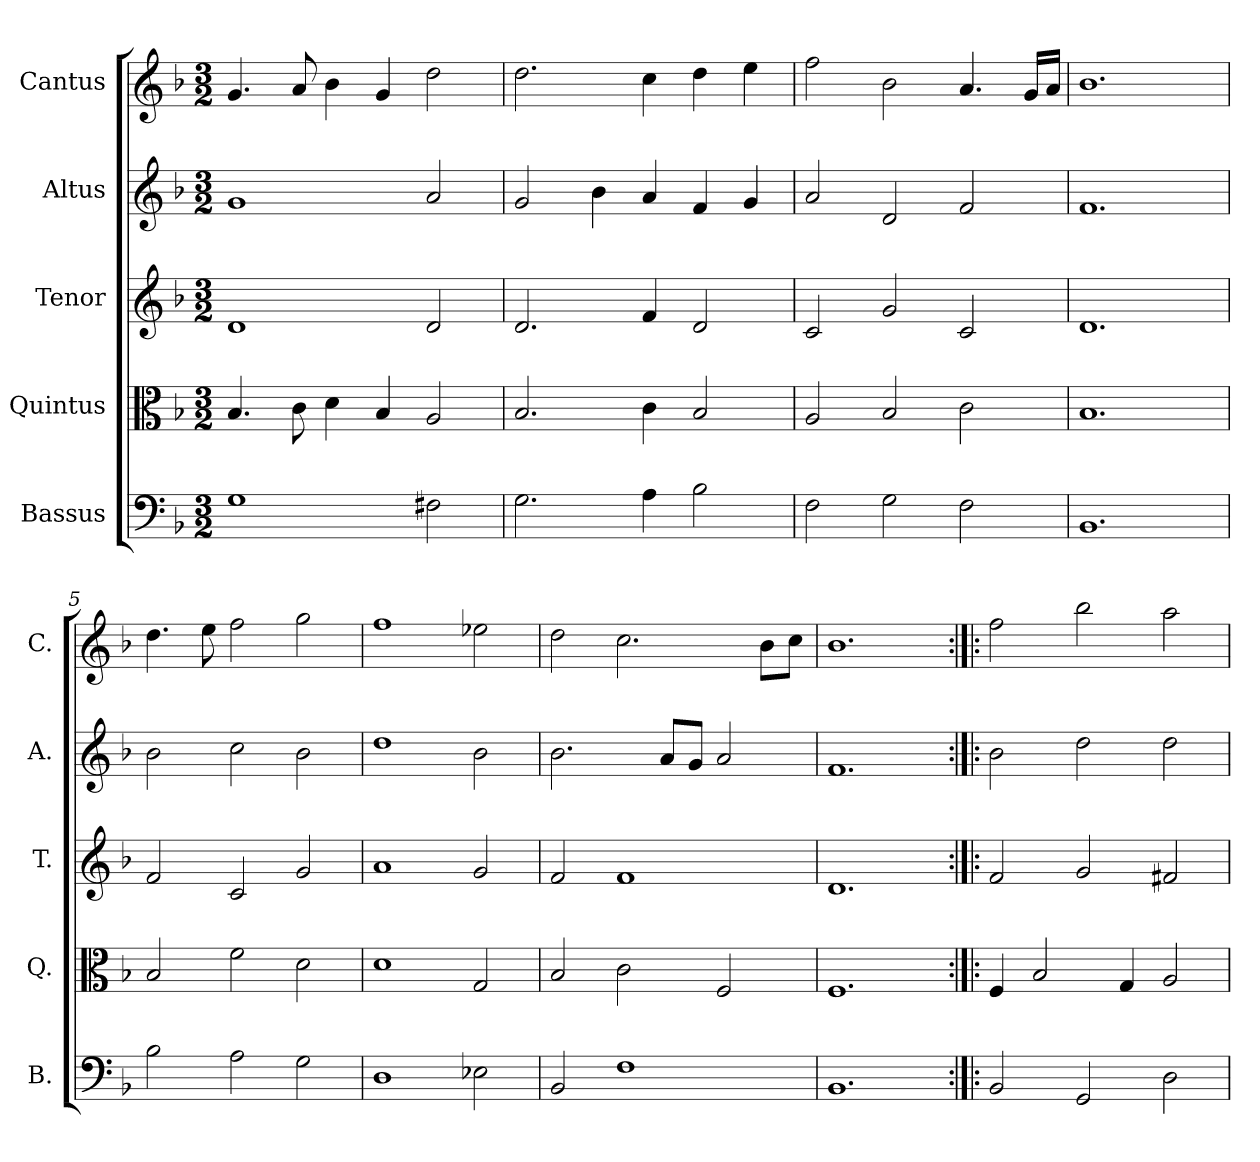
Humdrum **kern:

**kern	**kern	**kern	**kern	**kern
*part5	*part4	*part3	*part2	*part1
*staff5	*staff4	*staff3	*staff2	*staff1
*I"Bassus	*I"Quintus	*I"Tenor	*I"Altus	*I"Cantus
*I'B.	*I'Q.	*I'T.	*I'A.	*I'C.
*clefF4	*clefC3	*clefG2	*clefG2	*clefG2
*k[b-]	*k[b-]	*k[b-]	*k[b-]	*k[b-]
*F:	*F:	*F:	*F:	*F:
*M3/2	*M3/2	*M3/2	*M3/2	*M3/2
=1	=1	=1	=1	=1
1G	4.B-/	1d	1g	4.g/
.	8c\	.	.	8a/
.	4d\	.	.	4b-\
.	4B-/	.	.	4g/
2F#X\	2A/	2d/	2a/	2dd\
=2	=2	=2	=2	=2
2.G\	2.B-/	2.d/	2g/	2.dd\
.	.	.	4b-\	.
4A\	4c\	4f/	4a/	4cc\
2B-\	2B-/	2d/	4f/	4dd\
.	.	.	4g/	4ee\
=3	=3	=3	=3	=3
2F\	2A/	2c/	2a/	2ff\
2G\	2B-/	2g/	2d/	2b-\
2F\	2c\	2c/	2f/	4.a/
.	.	.	.	16g/LL
.	.	.	.	16a/JJ
=4	=4	=4	=4	=4
1.BB-	1.B-	1.d	1.f	1.b-
=5	=5	=5	=5	=5
2B-\	2B-/	2f/	2b-\	4.dd\
.	.	.	.	8ee\
2A\	2f\	2c/	2cc\	2ff\
2G\	2d\	2g/	2b-\	2gg\
=6	=6	=6	=6	=6
1D	1d	1a	1dd	1ff
2E-X\	2G/	2g/	2b-\	2ee-X\
=7	=7	=7	=7	=7
2BB-/	2B-/	2f/	2.b-\	2dd\
1F	2c\	1f	.	2.cc\
.	.	.	8a/L	.
.	.	.	8g/J	.
.	2F/	.	2a/	.
.	.	.	.	8b-\L
.	.	.	.	8cc\J
=8	=8	=8	=8	=8
1.BB-	1.F	1.d	1.f	1.b-
=9:|!|:	=9:|!|:	=9:|!|:	=9:|!|:	=9:|!|:
2BB-/	4F/	2f/	2b-\	2ff\
.	2B-/	.	.	.
2GG/	.	2g/	2dd\	2bb-\
.	4G/	.	.	.
2D\	2A/	2f#X/	2dd\	2aa\
=	=	=	=	=
*-	*-	*-	*-	*-
